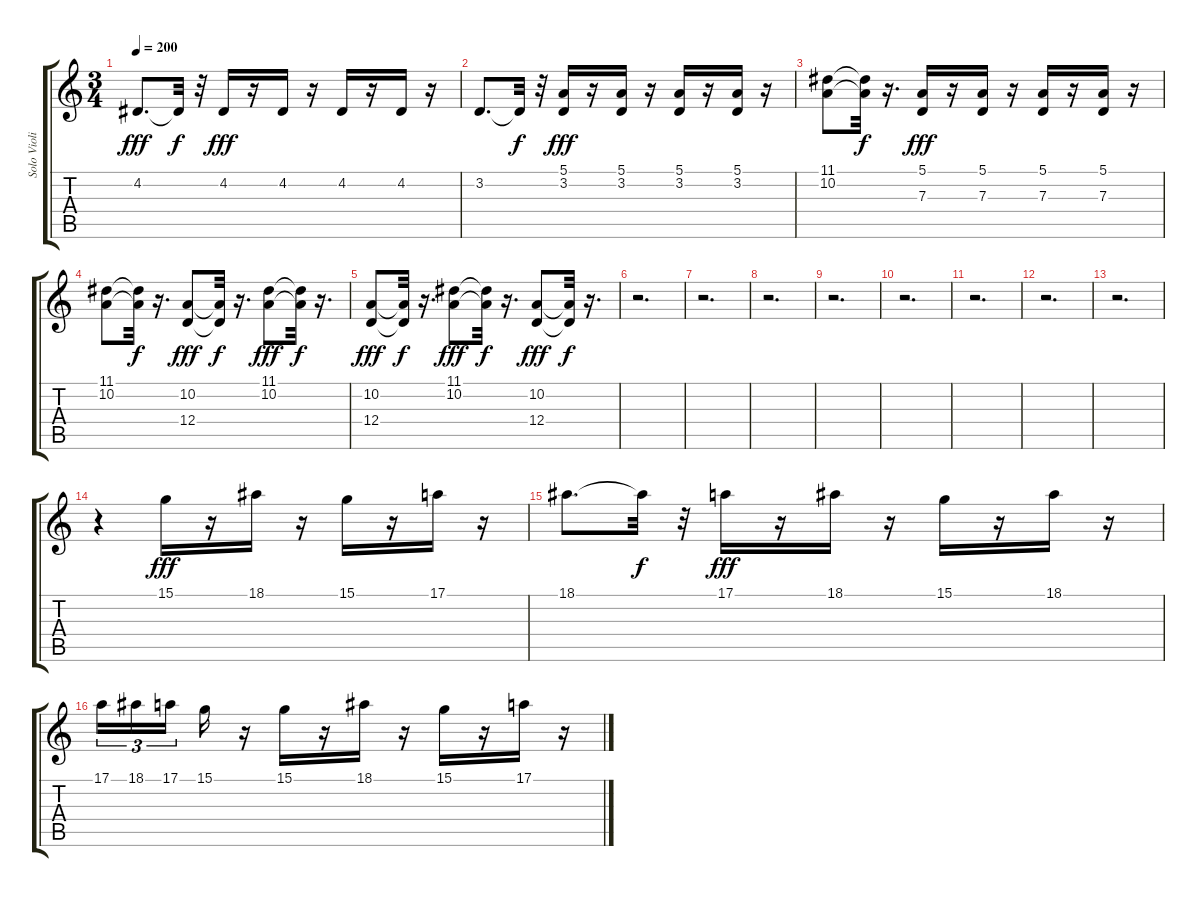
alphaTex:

\track ("Solo Violin." "Solo Violi") {instrument violin}
\staff {score tabs}
\tuning (E4 B3 G3 D3 A2 E2) {hide}
\ts (3 4)
\tempo 200
\clef g2
\ks c
4.2.8{d dy fff} 4.2{t}.32{dy f} r.32 4.2.16{dy fff} r.16 4.2.16 r.16 4.2.16 r.16 4.2.16 r.16 |
3.2.8{d} 3.2{t}.32{dy f} r.32 (5.1 3.2).16{dy fff} r.16 (5.1 3.2).16 r.16 (5.1 3.2).16 r.16 (5.1 3.2).16 r.16 |
(11.1 10.2).8 (11.1{t} 10.2{t}).32{dy f} r.16{d} (5.1 7.3).16{dy fff} r.16 (5.1 7.3).16 r.16 (5.1 7.3).16 r.16 (5.1 7.3).16 r.16 |
(11.1 10.2).8 (11.1{t} 10.2{t}).32{dy f} r.16{d} (10.2 12.4).8{dy fff} (10.2{t} 12.4{t}).32{dy f} r.16{d} (11.1 10.2).8{dy fff} (11.1{t} 10.2{t}).32{dy f} r.16{d} |
(10.2 12.4).8{dy fff} (10.2{t} 12.4{t}).32{dy f} r.16{d} (11.1 10.2).8{dy fff} (11.1{t} 10.2{t}).32{dy f} r.16{d} (10.2 12.4).8{dy fff} (10.2{t} 12.4{t}).32{dy f} r.16{d} |
r.2{d} |
r.2{d} |
r.2{d} |
r.2{d} |
r.2{d} |
r.2{d} |
r.2{d} |
r.2{d} |
r.4 15.1.16{dy fff} r.16 18.1.16 r.16 15.1.16 r.16 17.1.16 r.16 |
18.1.8{d} 18.1{t}.32{dy f} r.32 17.1.16{dy fff} r.16 18.1.16 r.16 15.1.16 r.16 18.1.16 r.16 |
17.1.16{tu (3 2)} 18.1.16{tu (3 2)} 17.1.16{tu (3 2) beam splitsecondary} 15.1.16 r.16 15.1.16 r.16 18.1.16 r.16 15.1.16 r.16 17.1.16 r.16
